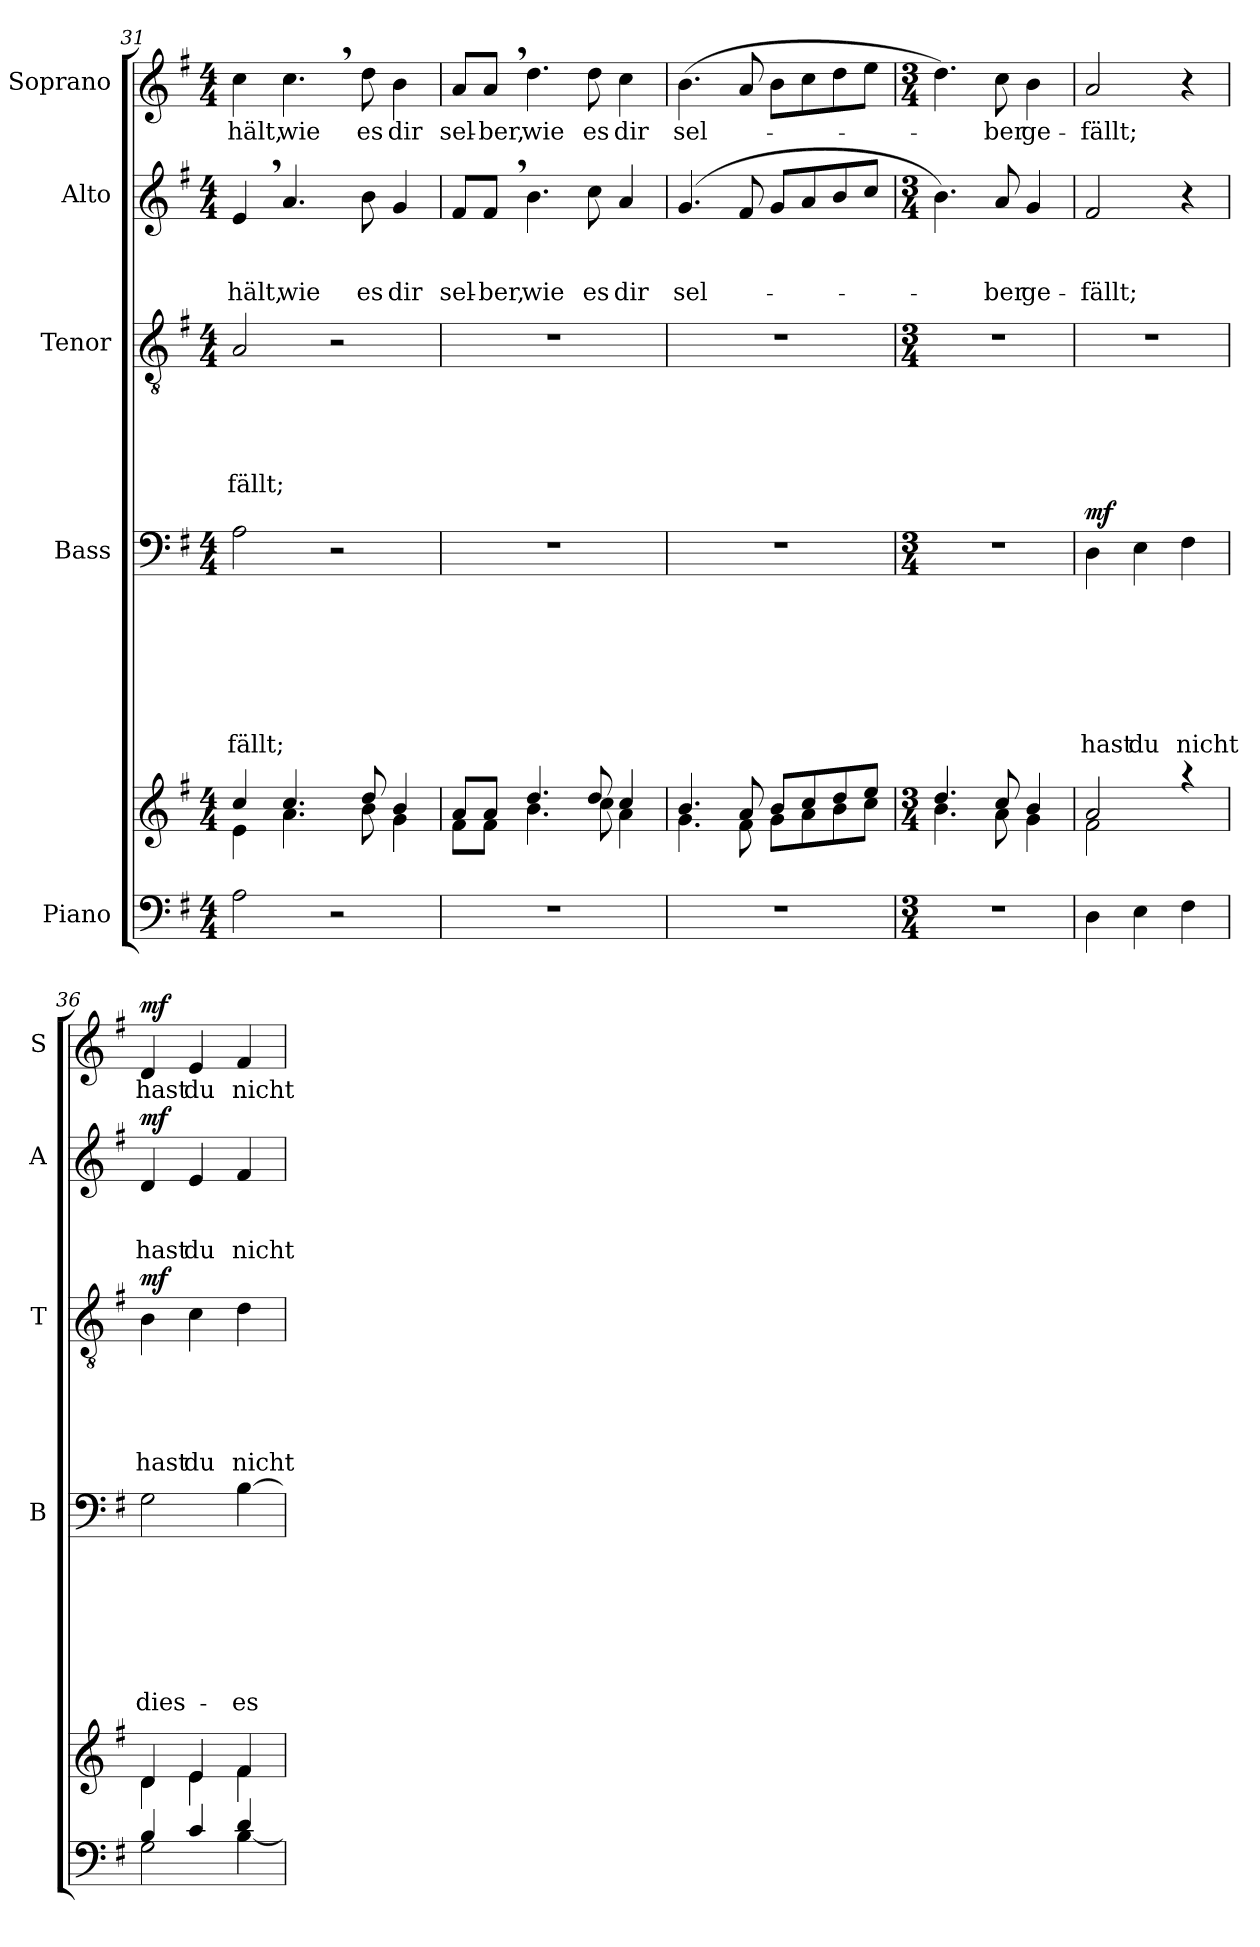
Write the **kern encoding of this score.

**kern	**kern	**kern	**text	**text	**text	**text	**text	**text	**text	**dynam	**kern	**text	**text	**text	**text	**text	**dynam	**kern	**text	**text	**text	**dynam	**kern	**text	**dynam
*part5	*part5	*part4	*part4	*part4	*part4	*part4	*part4	*part4	*part4	*part4	*part3	*part3	*part3	*part3	*part3	*part3	*part3	*part2	*part2	*part2	*part2	*part2	*part1	*part1	*part1
*staff6	*staff5	*staff4	*staff4	*staff4	*staff4	*staff4	*staff4	*staff4	*staff4	*staff4	*staff3	*staff3	*staff3	*staff3	*staff3	*staff3	*staff3	*staff2	*staff2	*staff2	*staff2	*staff2	*staff1	*staff1	*staff1
*I"Piano	*	*I"Bass	*	*	*	*	*	*	*	*	*I"Tenor	*	*	*	*	*	*	*I"Alto	*	*	*	*	*I"Soprano	*	*
*	*	*I'B	*	*	*	*	*	*	*	*	*I'T	*	*	*	*	*	*	*I'A	*	*	*	*	*I'S	*	*
*clefF4	*clefG2	*clefF4	*	*	*	*	*	*	*	*	*clefGv2	*	*	*	*	*	*	*clefG2	*	*	*	*	*clefG2	*	*
*k[f#]	*k[f#]	*k[f#]	*	*	*	*	*	*	*	*	*k[f#]	*	*	*	*	*	*	*k[f#]	*	*	*	*	*k[f#]	*	*
*G:	*G:	*G:	*	*	*	*	*	*	*	*	*G:	*	*	*	*	*	*	*G:	*	*	*	*	*G:	*	*
*M4/4	*M4/4	*M4/4	*	*	*	*	*	*	*	*	*M4/4	*	*	*	*	*	*	*M4/4	*	*	*	*	*M4/4	*	*
=31	=31	=31	=31	=31	=31	=31	=31	=31	=31	=31	=31	=31	=31	=31	=31	=31	=31	=31	=31	=31	=31	=31	=31	=31	=31
*	*^	*	*	*	*	*	*	*	*	*	*	*	*	*	*	*	*	*	*	*	*	*	*	*	*
!	!	!	!	!	!	!	!	!	!	!LO:LY:b	!	!	!	!	!	!	!LO:LY:b	!	!	!	!	!LO:LY:b	!	!	!LO:LY:b	!
2A\	4cc/	4e\	2A\	.	.	.	.	.	.	-fällt;	.	2A/	.	.	.	.	-fällt;	.	4e,>/	.	.	-hält,	.	4cc\	-hält,	.
!	!	!	!	!	!	!	!	!	!	!	!	!	!	!	!	!	!	!	!	!	!	!LO:LY:b	!	!	!LO:LY:b	!
.	4.cc/	4.a\	.	.	.	.	.	.	.	.	.	.	.	.	.	.	.	.	4.a/	.	.	wie	.	4.cc,>\	wie	.
2r	.	.	2r	.	.	.	.	.	.	.	.	2r	.	.	.	.	.	.	.	.	.	.	.	.	.	.
!	!	!	!	!	!	!	!	!	!	!	!	!	!	!	!	!	!	!	!	!	!	!LO:LY:b	!	!	!LO:LY:b	!
.	8dd/	8b\	.	.	.	.	.	.	.	.	.	.	.	.	.	.	.	.	8b\	.	.	es	.	8dd\	es	.
!	!	!	!	!	!	!	!	!	!	!	!	!	!	!	!	!	!	!	!	!	!	!LO:LY:b	!	!	!LO:LY:b	!
.	4b/	4g\	.	.	.	.	.	.	.	.	.	.	.	.	.	.	.	.	4g/	.	.	dir	.	4b\	dir	.
=32	=32	=32	=32	=32	=32	=32	=32	=32	=32	=32	=32	=32	=32	=32	=32	=32	=32	=32	=32	=32	=32	=32	=32	=32	=32	=32
!	!	!	!	!	!	!	!	!	!	!	!	!	!	!	!	!	!	!	!	!	!	!LO:LY:b	!	!	!LO:LY:b	!
1r	8f#i\L	8a/L	1r	.	.	.	.	.	.	.	.	1r	.	.	.	.	.	.	8f#i/L	.	.	sel-	.	8a/L	sel-	.
!	!	!	!	!	!	!	!	!	!	!	!	!	!	!	!	!	!	!	!	!	!	!LO:LY:b	!	!	!LO:LY:b	!
.	8f#\J	8a/J	.	.	.	.	.	.	.	.	.	.	.	.	.	.	.	.	8f#,>/J	.	.	-ber,	.	8a,>/J	-ber,	.
!	!	!	!	!	!	!	!	!	!	!	!	!	!	!	!	!	!	!	!	!	!	!LO:LY:b	!	!	!LO:LY:b	!
.	4.b\	4.dd/	.	.	.	.	.	.	.	.	.	.	.	.	.	.	.	.	4.b\	.	.	wie	.	4.dd\	wie	.
!	!	!	!	!	!	!	!	!	!	!	!	!	!	!	!	!	!	!	!	!	!	!LO:LY:b	!	!	!LO:LY:b	!
.	8dd/	8cc\	.	.	.	.	.	.	.	.	.	.	.	.	.	.	.	.	8cc\	.	.	es	.	8dd\	es	.
!	!	!	!	!	!	!	!	!	!	!	!	!	!	!	!	!	!	!	!	!	!	!LO:LY:b	!	!	!LO:LY:b	!
.	4cc/	4a\	.	.	.	.	.	.	.	.	.	.	.	.	.	.	.	.	4a/	.	.	dir	.	4cc\	dir	.
!!LO:LB:g=z
=33	=33	=33	=33	=33	=33	=33	=33	=33	=33	=33	=33	=33	=33	=33	=33	=33	=33	=33	=33	=33	=33	=33	=33	=33	=33	=33
!	!	!	!	!	!	!	!	!	!	!	!	!	!	!	!	!	!	!	!	!	!	!LO:LY:b	!	!	!LO:LY:b	!
1r	4.g\	4.b/	1r	.	.	.	.	.	.	.	.	1r	.	.	.	.	.	.	(4.g/	.	.	sel-	.	(>4.b\	sel-	.
.	8a/	8f#\	.	.	.	.	.	.	.	.	.	.	.	.	.	.	.	.	8f#/	.	.	.	.	8a/	.	.
.	8b/L	8g\L	.	.	.	.	.	.	.	.	.	.	.	.	.	.	.	.	8g/L	.	.	.	.	8b\L	.	.
.	8cc/	8a\	.	.	.	.	.	.	.	.	.	.	.	.	.	.	.	.	8a/	.	.	.	.	8cc\	.	.
.	8dd/	8b\	.	.	.	.	.	.	.	.	.	.	.	.	.	.	.	.	8b/	.	.	.	.	8dd\	.	.
.	8ee/J	8cc\J	.	.	.	.	.	.	.	.	.	.	.	.	.	.	.	.	8cc/J	.	.	.	.	8ee\J	.	.
=34	=34	=34	=34	=34	=34	=34	=34	=34	=34	=34	=34	=34	=34	=34	=34	=34	=34	=34	=34	=34	=34	=34	=34	=34	=34	=34
*M3/4	*M3/4	*	*M3/4	*	*	*	*	*	*	*	*	*M3/4	*	*	*	*	*	*	*M3/4	*	*	*	*	*M3/4	*	*
!LO:N:vis=1	!	!	!LO:N:vis=1	!	!	!	!	!	!	!	!	!LO:N:vis=1	!	!	!	!	!	!	!	!	!	!	!	!	!	!
2.r	4.b\	4.dd/	2.r	.	.	.	.	.	.	.	.	2.r	.	.	.	.	.	.	4.b\)	.	.	.	.	4.dd\)	.	.
!	!	!	!	!	!	!	!	!	!	!	!	!	!	!	!	!	!	!	!	!	!	!LO:LY:b	!	!	!LO:LY:b	!
.	8a\	8cc/	.	.	.	.	.	.	.	.	.	.	.	.	.	.	.	.	8a/	.	.	-ber	.	8cc\	-ber	.
!	!	!	!	!	!	!	!	!	!	!	!	!	!	!	!	!	!	!	!	!	!	!LO:LY:b	!	!	!LO:LY:b	!
.	4g\	4b/	.	.	.	.	.	.	.	.	.	.	.	.	.	.	.	.	4g/	.	.	ge-	.	4b\	ge-	.
=35	=35	=35	=35	=35	=35	=35	=35	=35	=35	=35	=35	=35	=35	=35	=35	=35	=35	=35	=35	=35	=35	=35	=35	=35	=35	=35
!	!	!	!	!	!	!	!	!	!	!LO:LY:b	!LO:DY:a	!LO:N:vis=1	!	!	!	!	!	!	!	!	!	!LO:LY:b	!	!	!LO:LY:b	!
4D\	2a/	2f#\	4D\	.	.	.	.	.	.	hast	mf	2.r	.	.	.	.	.	.	2f#/	.	.	-fällt;	.	2a/	-fällt;	.
!	!	!	!	!	!	!	!	!	!	!LO:LY:b	!	!	!	!	!	!	!	!	!	!	!	!	!	!	!	!
4E\	.	.	4E\	.	.	.	.	.	.	du	.	.	.	.	.	.	.	.	.	.	.	.	.	.	.	.
!	!	!	!	!	!	!	!	!	!	!LO:LY:b	!	!	!	!	!	!	!	!	!	!	!	!	!	!	!	!
4F#\	4raa	4ryy	4F#\	.	.	.	.	.	.	nicht	.	.	.	.	.	.	.	.	4r	.	.	.	.	4r	.	.
=36	=36	=36	=36	=36	=36	=36	=36	=36	=36	=36	=36	=36	=36	=36	=36	=36	=36	=36	=36	=36	=36	=36	=36	=36	=36	=36
*^	*	*	*	*	*	*	*	*	*	*	*	*	*	*	*	*	*	*	*	*	*	*	*	*	*	*
!	!	!	!	!	!	!	!	!	!	!	!LO:LY:b	!	!	!	!	!	!	!LO:LY:b	!LO:DY:a	!	!	!	!LO:LY:b	!LO:DY:a	!	!LO:LY:b	!LO:DY:a
4B/	2G\	4d/	4d\	2G\	.	.	.	.	.	.	dies-	.	4B\	.	.	.	.	hast	mf	4d/	.	.	hast	mf	4d/	hast	mf
!	!	!	!	!	!	!	!	!	!	!	!	!	!	!	!	!	!	!LO:LY:b	!	!	!	!	!LO:LY:b	!	!	!LO:LY:b	!
4c/	.	4e/	4e\	.	.	.	.	.	.	.	.	.	4c\	.	.	.	.	du	.	4e/	.	.	du	.	4e/	du	.
!	!	!	!	!	!	!	!	!	!	!	!LO:LY:b	!	!	!	!	!	!	!LO:LY:b	!	!	!	!	!LO:LY:b	!	!	!LO:LY:b	!
4d/	[<4B\	4f#/	4f#\	[>4B\	.	.	.	.	.	.	-es	.	4d\	.	.	.	.	nicht	.	4f#/	.	.	nicht	.	4f#/	nicht	.
*v	*v	*	*	*	*	*	*	*	*	*	*	*	*	*	*	*	*	*	*	*	*	*	*	*	*	*	*
*	*v	*v	*	*	*	*	*	*	*	*	*	*	*	*	*	*	*	*	*	*	*	*	*	*	*	*
=	=	=	=	=	=	=	=	=	=	=	=	=	=	=	=	=	=	=	=	=	=	=	=	=	=
*-	*-	*-	*-	*-	*-	*-	*-	*-	*-	*-	*-	*-	*-	*-	*-	*-	*-	*-	*-	*-	*-	*-	*-	*-	*-
